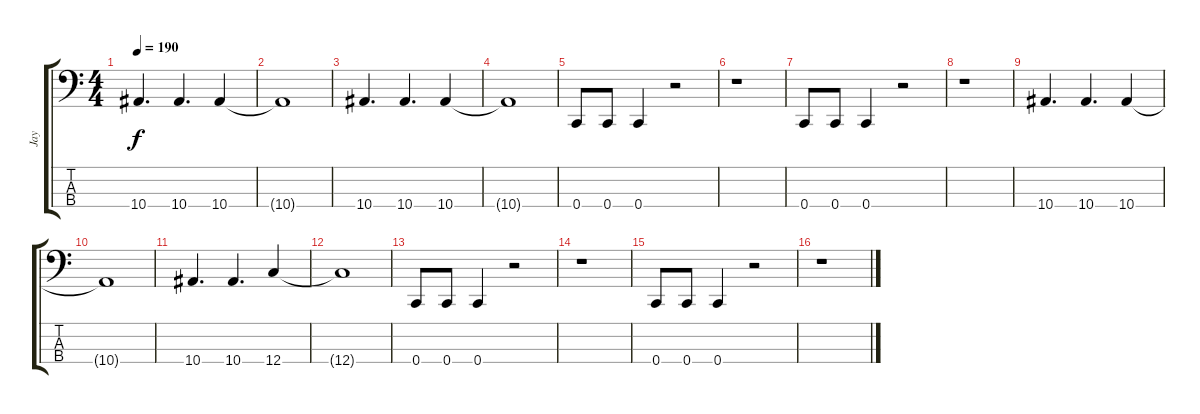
\track ("Jay" "Jay") {instrument electricbasspick}
\staff {score tabs}
\tuning (F2 C2 G1 C1) {hide}
\ts (4 4)
\tempo 190
\clef f4
\ks c
10.4.4{d dy f} 10.4.4{d} 10.4.4 |
10.4{t}.1 |
10.4.4{d} 10.4.4{d} 10.4.4 |
10.4{t}.1 |
0.4.8 0.4.8 0.4.4 r.2 |
r.1 |
0.4.8 0.4.8 0.4.4 r.2 |
r.1 |
10.4.4{d} 10.4.4{d} 10.4.4 |
10.4{t}.1 |
10.4.4{d} 10.4.4{d} 12.4.4 |
12.4{t}.1 |
0.4.8 0.4.8 0.4.4 r.2 |
r.1 |
0.4.8 0.4.8 0.4.4 r.2 |
r.1
